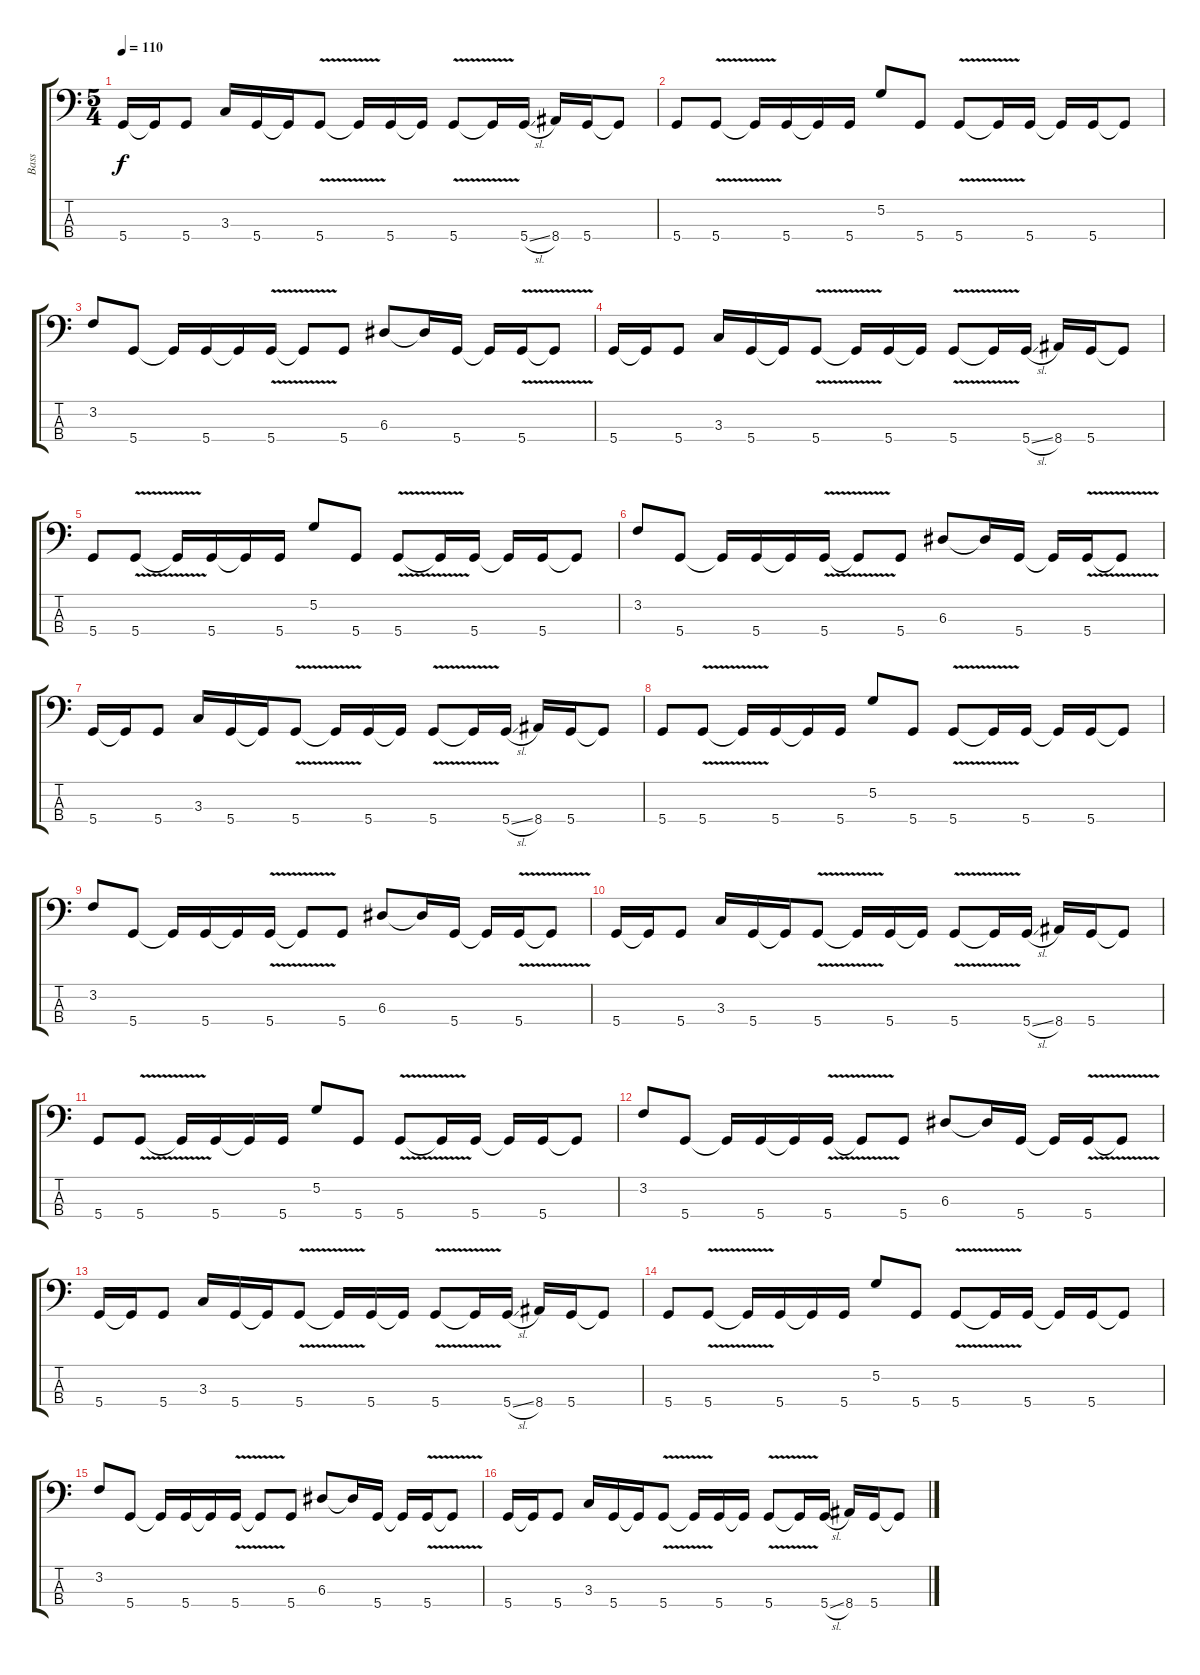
\track ("Bass" "Bass") {instrument electricbassfinger}
\staff {score tabs}
\tuning (G2 D2 A1 D1) {hide}
\ts (5 4)
\tempo 110
\clef f4
\ks c
5.4.16{dy f} 5.4{t}.16 5.4.8 3.3.16 5.4.16 5.4{t}.16 5.4{v}.8 5.4{t}.16 5.4.16 5.4{t}.16 5.4{v}.8 5.4{t}.16 5.4{sl}.16 8.4.16 5.4.16 5.4{t}.8 |
5.4.8 5.4{v}.8 5.4{t}.16 5.4.16 5.4{t}.16 5.4.16 5.2.8 5.4.8 5.4{v}.8 5.4{t}.16 5.4.16 5.4{t}.16 5.4.16 5.4{t}.8 |
3.2.8 5.4.8 5.4{t}.16 5.4.16 5.4{t}.16 5.4{v}.16 5.4{t}.8 5.4.8 6.3.8 6.3{t}.16 5.4.16 5.4{t}.16 5.4{v}.16 5.4{t}.8 |
5.4.16 5.4{t}.16 5.4.8 3.3.16 5.4.16 5.4{t}.16 5.4{v}.8 5.4{t}.16 5.4.16 5.4{t}.16 5.4{v}.8 5.4{t}.16 5.4{sl}.16 8.4.16 5.4.16 5.4{t}.8 |
5.4.8 5.4{v}.8 5.4{t}.16 5.4.16 5.4{t}.16 5.4.16 5.2.8 5.4.8 5.4{v}.8 5.4{t}.16 5.4.16 5.4{t}.16 5.4.16 5.4{t}.8 |
3.2.8 5.4.8 5.4{t}.16 5.4.16 5.4{t}.16 5.4{v}.16 5.4{t}.8 5.4.8 6.3.8 6.3{t}.16 5.4.16 5.4{t}.16 5.4{v}.16 5.4{t}.8 |
5.4.16 5.4{t}.16 5.4.8 3.3.16 5.4.16 5.4{t}.16 5.4{v}.8 5.4{t}.16 5.4.16 5.4{t}.16 5.4{v}.8 5.4{t}.16 5.4{sl}.16 8.4.16 5.4.16 5.4{t}.8 |
5.4.8 5.4{v}.8 5.4{t}.16 5.4.16 5.4{t}.16 5.4.16 5.2.8 5.4.8 5.4{v}.8 5.4{t}.16 5.4.16 5.4{t}.16 5.4.16 5.4{t}.8 |
3.2.8 5.4.8 5.4{t}.16 5.4.16 5.4{t}.16 5.4{v}.16 5.4{t}.8 5.4.8 6.3.8 6.3{t}.16 5.4.16 5.4{t}.16 5.4{v}.16 5.4{t}.8 |
5.4.16 5.4{t}.16 5.4.8 3.3.16 5.4.16 5.4{t}.16 5.4{v}.8 5.4{t}.16 5.4.16 5.4{t}.16 5.4{v}.8 5.4{t}.16 5.4{sl}.16 8.4.16 5.4.16 5.4{t}.8 |
5.4.8 5.4{v}.8 5.4{t}.16 5.4.16 5.4{t}.16 5.4.16 5.2.8 5.4.8 5.4{v}.8 5.4{t}.16 5.4.16 5.4{t}.16 5.4.16 5.4{t}.8 |
3.2.8 5.4.8 5.4{t}.16 5.4.16 5.4{t}.16 5.4{v}.16 5.4{t}.8 5.4.8 6.3.8 6.3{t}.16 5.4.16 5.4{t}.16 5.4{v}.16 5.4{t}.8 |
5.4.16 5.4{t}.16 5.4.8 3.3.16 5.4.16 5.4{t}.16 5.4{v}.8 5.4{t}.16 5.4.16 5.4{t}.16 5.4{v}.8 5.4{t}.16 5.4{sl}.16 8.4.16 5.4.16 5.4{t}.8 |
5.4.8 5.4{v}.8 5.4{t}.16 5.4.16 5.4{t}.16 5.4.16 5.2.8 5.4.8 5.4{v}.8 5.4{t}.16 5.4.16 5.4{t}.16 5.4.16 5.4{t}.8 |
3.2.8 5.4.8 5.4{t}.16 5.4.16 5.4{t}.16 5.4{v}.16 5.4{t}.8 5.4.8 6.3.8 6.3{t}.16 5.4.16 5.4{t}.16 5.4{v}.16 5.4{t}.8 |
5.4.16 5.4{t}.16 5.4.8 3.3.16 5.4.16 5.4{t}.16 5.4{v}.8 5.4{t}.16 5.4.16 5.4{t}.16 5.4{v}.8 5.4{t}.16 5.4{sl}.16 8.4.16 5.4.16 5.4{t}.8
